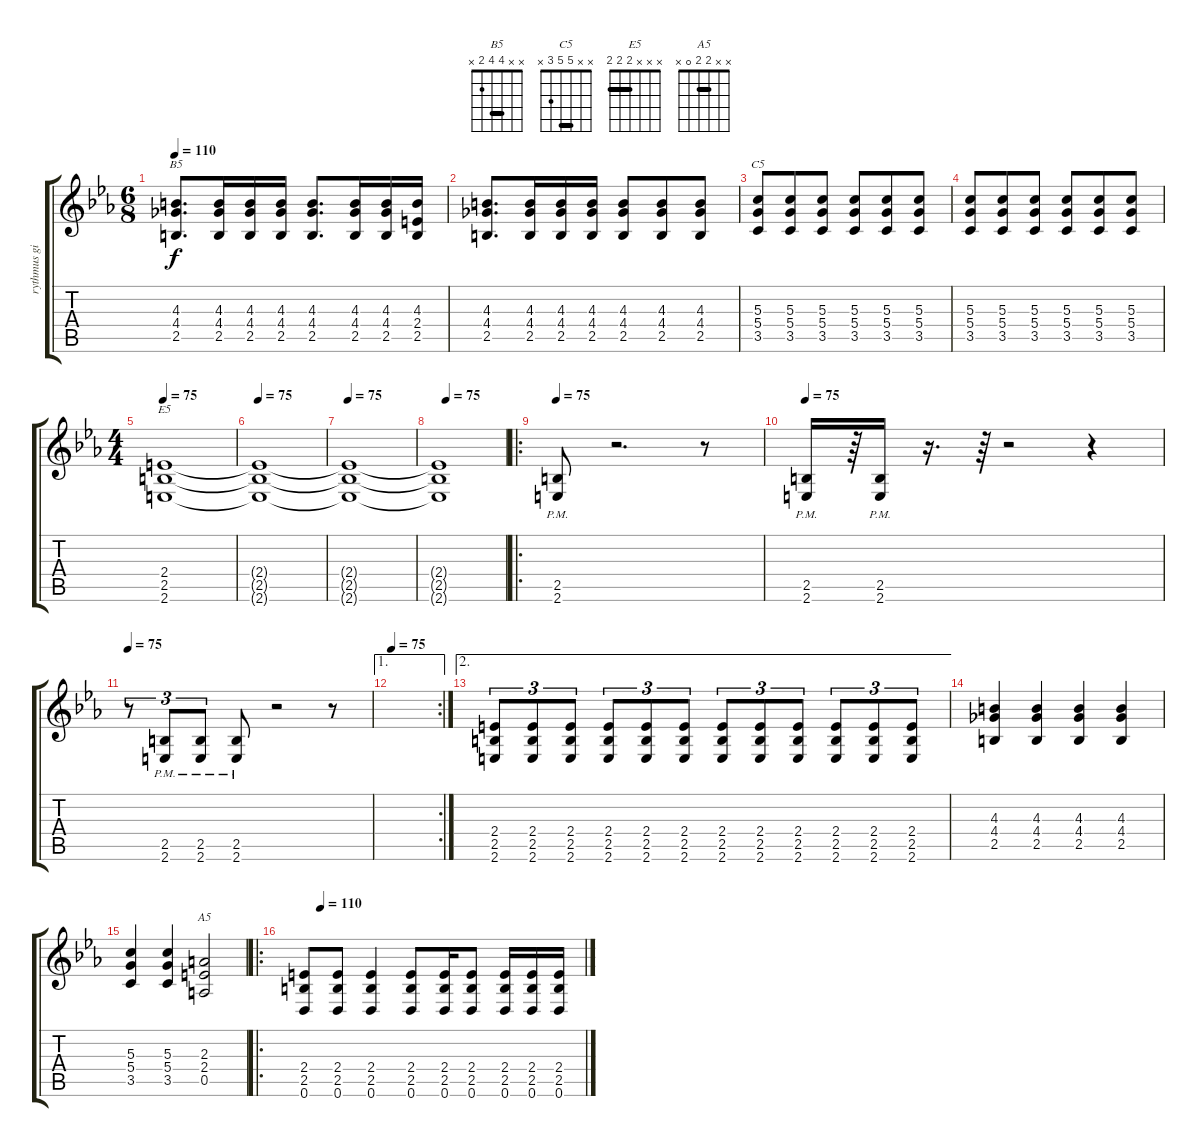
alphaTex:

\track ("rythmus gitarre" "rythmus gi") {instrument overdrivenguitar}
\staff {score tabs}
\tuning (E4 B3 G3 D3 A2 D2) {hide}
\chord ("B5" x x 4 4 2 x) {barre 4}
\chord ("C5" x x 5 5 3 x) {barre 5}
\chord ("E5" x x x 2 2 2) {barre 2}
\chord ("A5" x x 2 2 0 x) {barre 2}
\ts (6 8)
\tempo 110
\clef g2
\ks eb
(4.3 4.4 2.5).8{d ch "B5" dy f} (4.3 4.4 2.5).16 (4.3 4.4 2.5).16 (4.3 4.4 2.5).16 (4.3 4.4 2.5).8{d} (4.3 4.4 2.5).16 (4.3 4.4 2.5).16 (4.3 2.4 2.5).16 |
(4.3 4.4 2.5).8{d} (4.3 4.4 2.5).16 (4.3 4.4 2.5).16 (4.3 4.4 2.5).16 (4.3 4.4 2.5).8 (4.3 4.4 2.5).8 (4.3 4.4 2.5).8 |
(5.3 5.4 3.5).8{ch "C5"} (5.3 5.4 3.5).8 (5.3 5.4 3.5).8 (5.3 5.4 3.5).8 (5.3 5.4 3.5).8 (5.3 5.4 3.5).8 |
(5.3 5.4 3.5).8 (5.3 5.4 3.5).8 (5.3 5.4 3.5).8 (5.3 5.4 3.5).8 (5.3 5.4 3.5).8 (5.3 5.4 3.5).8 |
\ts (4 4)
\tempo 75
(2.4 2.5 2.6).1{ch "E5"} |
\tempo 75
(2.4{t} 2.5{t} 2.6{t}).1 |
\tempo 75
(2.4{t} 2.5{t} 2.6{t}).1 |
\tempo (75 0.125)
(2.4{t} 2.5{t} 2.6{t}).1 |
\ro
\tempo 75
(2.5{pm} 2.6{pm}).8 r.2{d} r.8 |
\tempo 75
(2.5{pm} 2.6{pm}).16 r.64 (2.5{pm} 2.6{pm}).16 r.16{d} r.64 r.2 r.4 |
\tempo 75
r.8{tu (3 2)} (2.5{pm} 2.6{pm}).8{tu (3 2)} (2.5{pm} 2.6{pm}).8{tu (3 2)} (2.5{pm} 2.6{pm}).8 r.2 r.8 |
\ae 1
\rc 2
\tempo 75
|
\ae 2
(2.4 2.5 2.6).8{tu (3 2)} (2.4 2.5 2.6).8{tu (3 2)} (2.4 2.5 2.6).8{tu (3 2)} (2.4 2.5 2.6).8{tu (3 2)} (2.4 2.5 2.6).8{tu (3 2)} (2.4 2.5 2.6).8{tu (3 2)} (2.4 2.5 2.6).8{tu (3 2)} (2.4 2.5 2.6).8{tu (3 2)} (2.4 2.5 2.6).8{tu (3 2)} (2.4 2.5 2.6).8{tu (3 2)} (2.4 2.5 2.6).8{tu (3 2)} (2.4 2.5 2.6).8{tu (3 2)} |
(4.3 4.4 2.5).4 (4.3 4.4 2.5).4 (4.3 4.4 2.5).4 (4.3 4.4 2.5).4 |
(5.3 5.4 3.5).4 (5.3 5.4 3.5).4 (2.3 2.4 0.5).2{ch "A5"} |
\ro
\tempo (110 0.0625)
\ks cminor
(2.4 2.5 0.6).8 (2.4 2.5 0.6).8 (2.4 2.5 0.6).4 (2.4 2.5 0.6).8 (2.4 2.5 0.6).16 (2.4 2.5 0.6).8 (2.4 2.5 0.6).16 (2.4 2.5 0.6).16 (2.4 2.5 0.6).16
